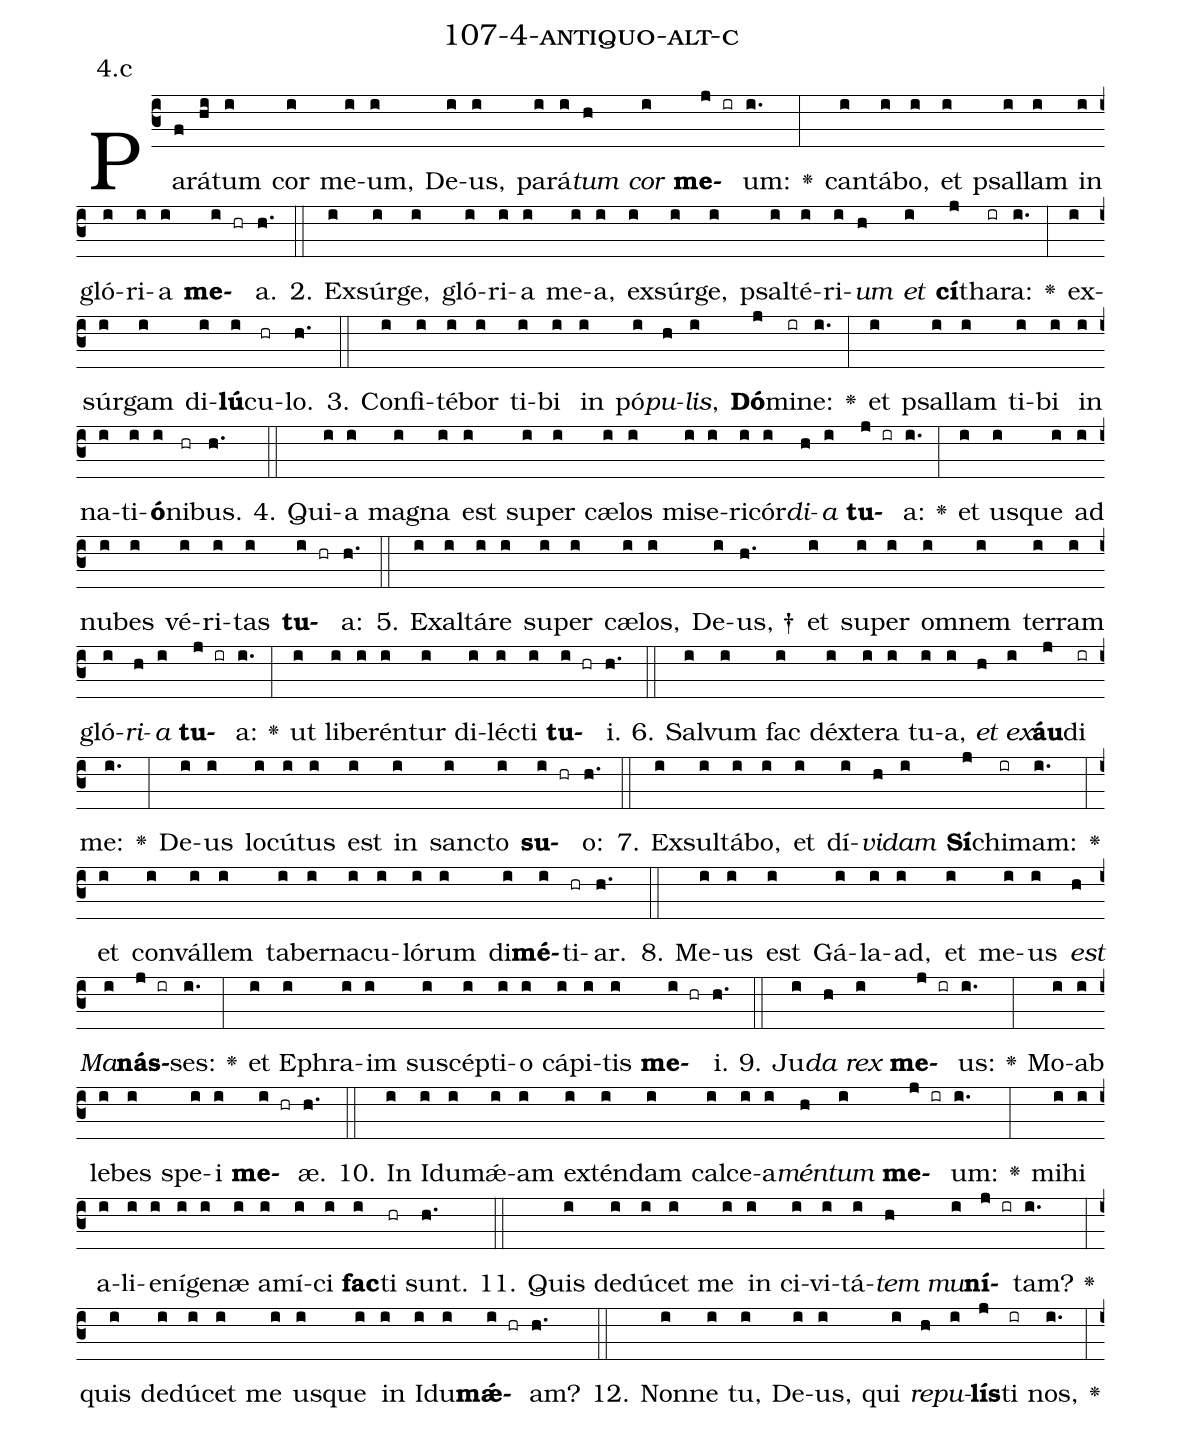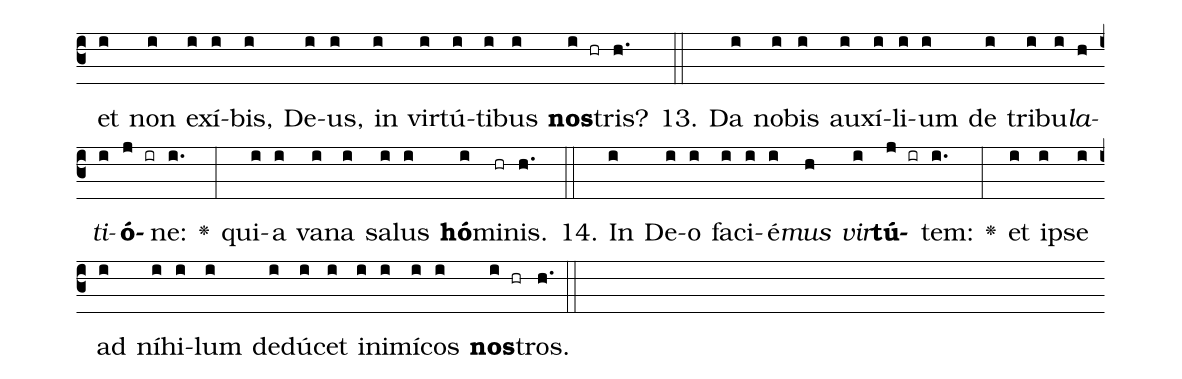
name: 107-4-antiquo-alt-c;
annotation: 4.c;
%%
(c3)Pa(f)rá(hi)tum(i) cor(i) me(i)um,(i) De(i)us,(i) pa(i)rá(i)<i>tum</i>(h) <i>cor</i>(i) <b>me</b>(j ir)um:(i.) <v>\greheightstar</v>(:) can(i)tá(i)bo,(i) et(i) psal(i)lam(i) in(i) gló(i)ri(i)a(i) <b>me</b>(i hr)a.(h.) (::)
2. Ex(i)súr(i)ge,(i) gló(i)ri(i)a(i) me(i)a,(i) ex(i)súr(i)ge,(i) psal(i)té(i)ri(i)<i>um</i>(h) <i>et</i>(i) <b>cí</b>(j)tha(ir)ra:(i.) <v>\greheightstar</v>(:) ex(i)súr(i)gam(i) di(i)<b>lú</b>(i)cu(hr)lo.(h.) (::)
3. Con(i)fi(i)té(i)bor(i) ti(i)bi(i) in(i) pó(i)<i>pu</i>(h)<i>lis</i>,(i) <b>Dó</b>(j)mi(ir)ne:(i.) <v>\greheightstar</v>(:) et(i) psal(i)lam(i) ti(i)bi(i) in(i) na(i)ti(i)<b>ó</b>(i)ni(hr)bus.(h.) (::)
4. Qui(i)a(i) ma(i)gna(i) est(i) su(i)per(i) cæ(i)los(i) mi(i)se(i)ri(i)cór(i)<i>di</i>(h)<i>a</i>(i) <b>tu</b>(j ir)a:(i.) <v>\greheightstar</v>(:) et(i) us(i)que(i) ad(i) nu(i)bes(i) vé(i)ri(i)tas(i) <b>tu</b>(i hr)a:(h.) (::)
5. Ex(i)al(i)tá(i)re(i) su(i)per(i) cæ(i)los,(i) De(i)us, †(h.) et(i) su(i)per(i) om(i)nem(i) ter(i)ram(i) gló(i)<i>ri</i>(h)<i>a</i>(i) <b>tu</b>(j ir)a:(i.) <v>\greheightstar</v>(:) ut(i) li(i)be(i)rén(i)tur(i) di(i)léc(i)ti(i) <b>tu</b>(i hr)i.(h.) (::)
6. Sal(i)vum(i) fac(i) déx(i)te(i)ra(i) tu(i)a,(i) <i>et</i>(h) <i>ex</i>(i)<b>áu</b>(j)di(ir) me:(i.) <v>\greheightstar</v>(:) De(i)us(i) lo(i)cú(i)tus(i) est(i) in(i) sanc(i)to(i) <b>su</b>(i hr)o:(h.) (::)
7. Ex(i)sul(i)tá(i)bo,(i) et(i) dí(i)<i>vi</i>(h)<i>dam</i>(i) <b>Sí</b>(j)chi(ir)mam:(i.) <v>\greheightstar</v>(:) et(i) con(i)vál(i)lem(i) ta(i)ber(i)na(i)cu(i)ló(i)rum(i) di(i)<b>mé</b>(i)ti(hr)ar.(h.) (::)
8. Me(i)us(i) est(i) Gá(i)la(i)ad,(i) et(i) me(i)us(i) <i>est</i>(h) <i>Ma</i>(i)<b>nás</b>(j ir)ses:(i.) <v>\greheightstar</v>(:) et(i) E(i)phra(i)im(i) su(i)scép(i)ti(i)o(i) cá(i)pi(i)tis(i) <b>me</b>(i hr)i.(h.) (::)
9. Ju(i)<i>da</i>(h) <i>rex</i>(i) <b>me</b>(j ir)us:(i.) <v>\greheightstar</v>(:) Mo(i)ab(i) le(i)bes(i) spe(i)i(i) <b>me</b>(i hr)æ.(h.) (::)
10. In(i) I(i)du(i)mǽ(i)am(i) ex(i)tén(i)dam(i) cal(i)ce(i)a(i)<i>mén</i>(h)<i>tum</i>(i) <b>me</b>(j ir)um:(i.) <v>\greheightstar</v>(:) mi(i)hi(i) a(i)li(i)e(i)ní(i)ge(i)næ(i) a(i)mí(i)ci(i) <b>fac</b>(i)ti(hr) sunt.(h.) (::)
11. Quis(i) de(i)dú(i)cet(i) me(i) in(i) ci(i)vi(i)tá(i)<i>tem</i>(h) <i>mu</i>(i)<b>ní</b>(j ir)tam?(i.) <v>\greheightstar</v>(:) quis(i) de(i)dú(i)cet(i) me(i) us(i)que(i) in(i) I(i)du(i)<b>mǽ</b>(i hr)am?(h.) (::)
12. Non(i)ne(i) tu,(i) De(i)us,(i) qui(i) <i>re</i>(h)<i>pu</i>(i)<b>lís</b>(j)ti(ir) nos,(i.) <v>\greheightstar</v>(:) et(i) non(i) ex(i)í(i)bis,(i) De(i)us,(i) in(i) vir(i)tú(i)ti(i)bus(i) <b>nos</b>(i hr)tris?(h.) (::)
13. Da(i) no(i)bis(i) au(i)xí(i)li(i)um(i) de(i) tri(i)bu(i)<i>la</i>(h)<i>ti</i>(i)<b>ó</b>(j ir)ne:(i.) <v>\greheightstar</v>(:) qui(i)a(i) va(i)na(i) sa(i)lus(i) <b>hó</b>(i)mi(hr)nis.(h.) (::)
14. In(i) De(i)o(i) fa(i)ci(i)é(i)<i>mus</i>(h) <i>vir</i>(i)<b>tú</b>(j ir)tem:(i.) <v>\greheightstar</v>(:) et(i) ip(i)se(i) ad(i) ní(i)hi(i)lum(i) de(i)dú(i)cet(i) in(i)i(i)mí(i)cos(i) <b>nos</b>(i hr)tros.(h.) (::)
